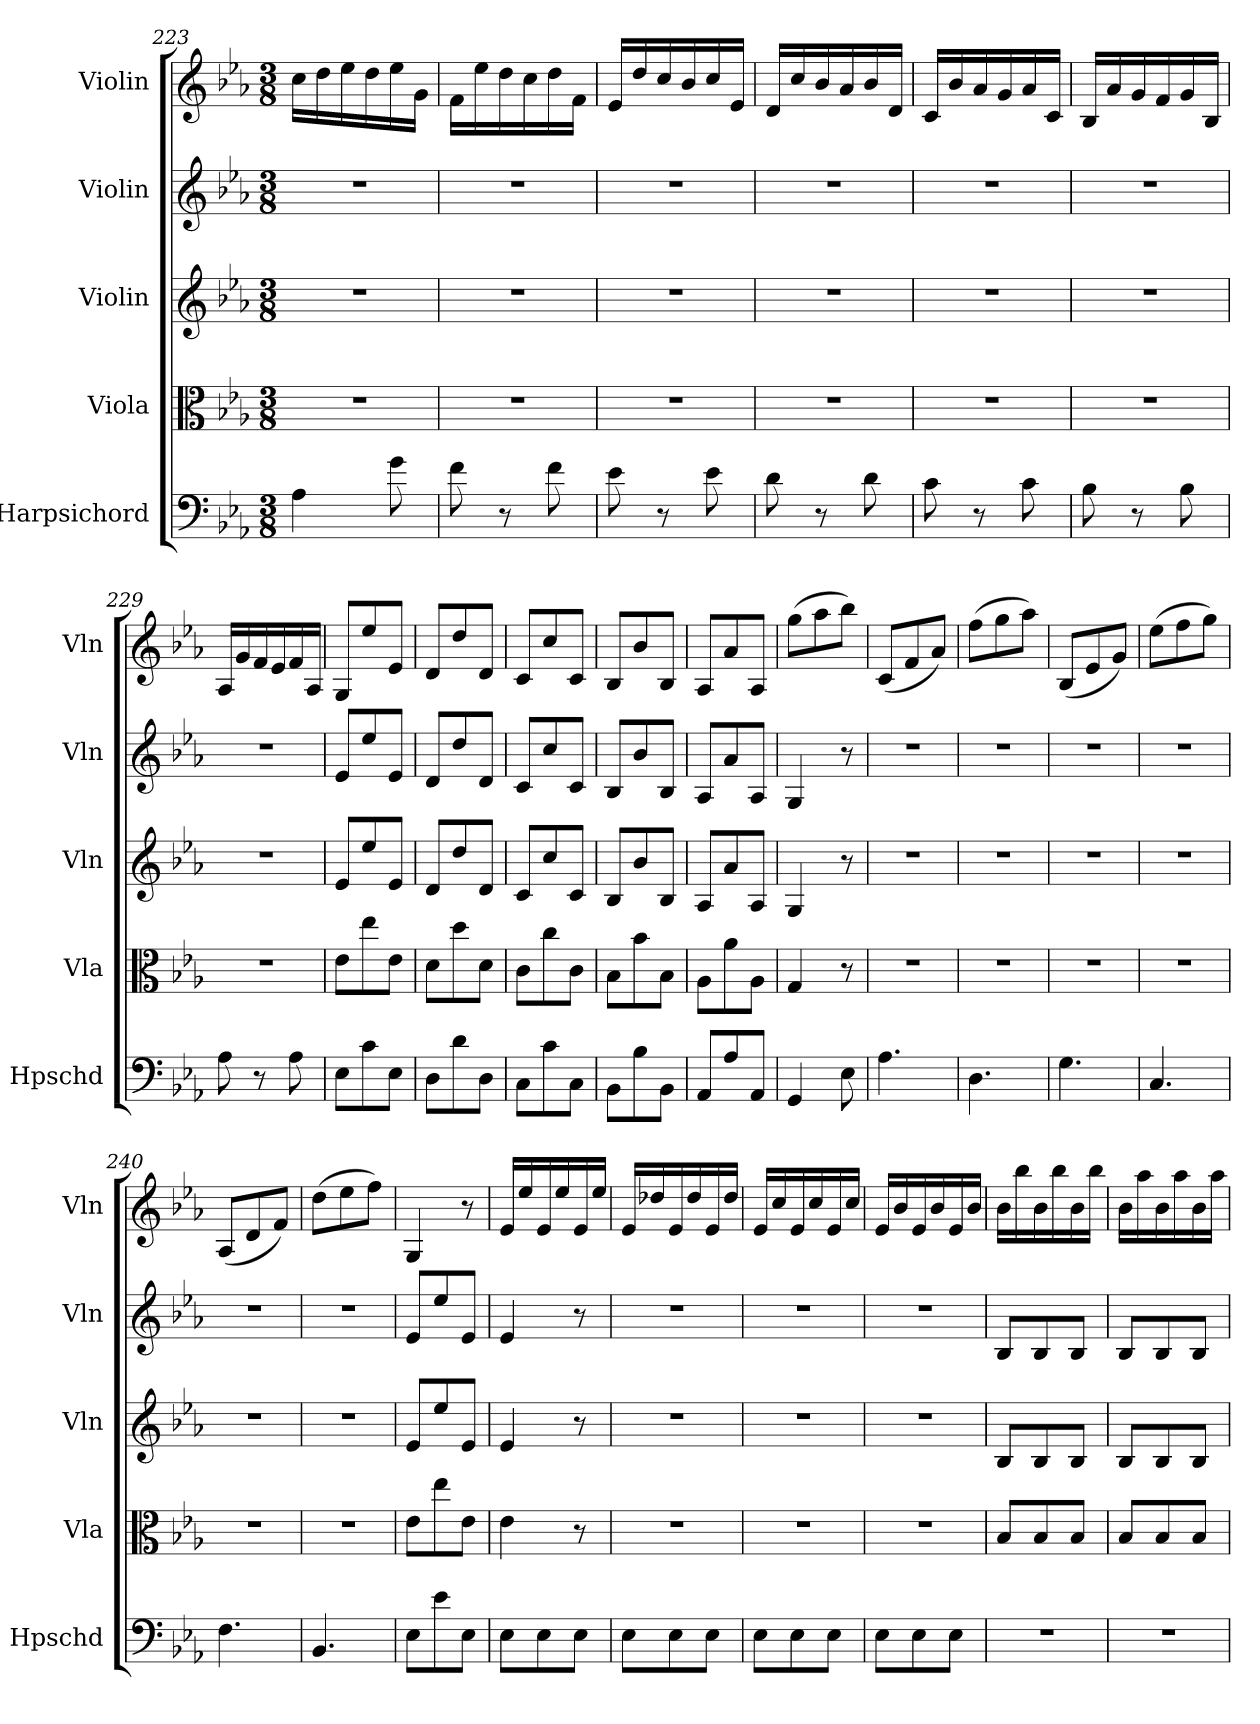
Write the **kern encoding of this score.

**kern	**kern	**kern	**kern	**kern
*part5	*part4	*part3	*part2	*part1
*staff5	*staff4	*staff3	*staff2	*staff1
*I"Harpsichord	*I"Viola	*I"Violin	*I"Violin	*I"Violin
*I'Hpschd	*I'Vla	*I'Vln	*I'Vln	*I'Vln
*clefF4	*clefC3	*clefG2	*clefG2	*clefG2
*k[b-e-a-]	*k[b-e-a-]	*k[b-e-a-]	*k[b-e-a-]	*k[b-e-a-]
*E-:	*E-:	*E-:	*E-:	*E-:
*M3/8	*M3/8	*M3/8	*M3/8	*M3/8
=223	=223	=223	=223	=223
4A-\	4.r	4.r	4.r	16cc\LL
.	.	.	.	16dd\
.	.	.	.	16ee-\
.	.	.	.	16dd\
8g\	.	.	.	16ee-\
.	.	.	.	16g\JJ
=224	=224	=224	=224	=224
8f\	4.r	4.r	4.r	16f\LL
.	.	.	.	16ee-\
8r	.	.	.	16dd\
.	.	.	.	16cc\
8f\	.	.	.	16dd\
.	.	.	.	16f\JJ
=225	=225	=225	=225	=225
8e-\	4.r	4.r	4.r	16e-/LL
.	.	.	.	16dd/
8r	.	.	.	16cc/
.	.	.	.	16b-/
8e-\	.	.	.	16cc/
.	.	.	.	16e-/JJ
=226	=226	=226	=226	=226
8d\	4.r	4.r	4.r	16d/LL
.	.	.	.	16cc/
8r	.	.	.	16b-/
.	.	.	.	16a-/
8d\	.	.	.	16b-/
.	.	.	.	16d/JJ
=227	=227	=227	=227	=227
8c\	4.r	4.r	4.r	16c/LL
.	.	.	.	16b-/
8r	.	.	.	16a-/
.	.	.	.	16g/
8c\	.	.	.	16a-/
.	.	.	.	16c/JJ
=228	=228	=228	=228	=228
8B-\	4.r	4.r	4.r	16B-/LL
.	.	.	.	16a-/
8r	.	.	.	16g/
.	.	.	.	16f/
8B-\	.	.	.	16g/
.	.	.	.	16B-/JJ
=229	=229	=229	=229	=229
8A-\	4.r	4.r	4.r	16A-/LL
.	.	.	.	16g/
8r	.	.	.	16f/
.	.	.	.	16e-/
8A-\	.	.	.	16f/
.	.	.	.	16A-/JJ
=230	=230	=230	=230	=230
8E-\L	8e-\L	8e-/L	8e-/L	8G/L
8c\	8ee-\	8ee-/	8ee-/	8ee-/
8E-\J	8e-\J	8e-/J	8e-/J	8e-/J
=231	=231	=231	=231	=231
8D\L	8d\L	8d/L	8d/L	8d/L
8d\	8dd\	8dd/	8dd/	8dd/
8D\J	8d\J	8d/J	8d/J	8d/J
=232	=232	=232	=232	=232
8C\L	8c\L	8c/L	8c/L	8c/L
8c\	8cc\	8cc/	8cc/	8cc/
8C\J	8c\J	8c/J	8c/J	8c/J
=233	=233	=233	=233	=233
8BB-\L	8B-\L	8B-/L	8B-/L	8B-/L
8B-\	8b-\	8b-/	8b-/	8b-/
8BB-\J	8B-\J	8B-/J	8B-/J	8B-/J
=234	=234	=234	=234	=234
8AA-/L	8A-\L	8A-/L	8A-/L	8A-/L
8A-/	8a-\	8a-/	8a-/	8a-/
8AA-/J	8A-\J	8A-/J	8A-/J	8A-/J
=235	=235	=235	=235	=235
4GG/	4G/	4G/	4G/	(8gg\L
.	.	.	.	8aa-\
8E-\	8r	8r	8r	8bb-\J)
=236	=236	=236	=236	=236
4.A-\	4.r	4.r	4.r	(8c/L
.	.	.	.	8f/
.	.	.	.	8a-/J)
=237	=237	=237	=237	=237
4.D\	4.r	4.r	4.r	(8ff\L
.	.	.	.	8gg\
.	.	.	.	8aa-\J)
=238	=238	=238	=238	=238
4.G\	4.r	4.r	4.r	(8B-/L
.	.	.	.	8e-/
.	.	.	.	8g/J)
=239	=239	=239	=239	=239
4.C/	4.r	4.r	4.r	(8ee-\L
.	.	.	.	8ff\
.	.	.	.	8gg\J)
=240	=240	=240	=240	=240
4.F\	4.r	4.r	4.r	(8A-/L
.	.	.	.	8d/
.	.	.	.	8f/J)
=241	=241	=241	=241	=241
4.BB-/	4.r	4.r	4.r	(8dd\L
.	.	.	.	8ee-\
.	.	.	.	8ff\J)
=242	=242	=242	=242	=242
8E-\L	8e-\L	8e-/L	8e-/L	4G/
8e-\	8ee-\	8ee-/	8ee-/	.
8E-\J	8e-\J	8e-/J	8e-/J	8r
=243	=243	=243	=243	=243
8E-\L	4e-\	4e-/	4e-/	16e-/LL
.	.	.	.	16ee-/
8E-\	.	.	.	16e-/
.	.	.	.	16ee-/
8E-\J	8r	8r	8r	16e-/
.	.	.	.	16ee-/JJ
=244	=244	=244	=244	=244
8E-\L	4.r	4.r	4.r	16e-/LL
.	.	.	.	16dd-X/
8E-\	.	.	.	16e-/
.	.	.	.	16dd-/
8E-\J	.	.	.	16e-/
.	.	.	.	16dd-/JJ
=245	=245	=245	=245	=245
8E-\L	4.r	4.r	4.r	16e-/LL
.	.	.	.	16cc/
8E-\	.	.	.	16e-/
.	.	.	.	16cc/
8E-\J	.	.	.	16e-/
.	.	.	.	16cc/JJ
=246	=246	=246	=246	=246
8E-\L	4.r	4.r	4.r	16e-/LL
.	.	.	.	16b-/
8E-\	.	.	.	16e-/
.	.	.	.	16b-/
8E-\J	.	.	.	16e-/
.	.	.	.	16b-/JJ
=247	=247	=247	=247	=247
4.r	8B-/L	8B-/L	8B-/L	16b-\LL
.	.	.	.	16bb-\
.	8B-/	8B-/	8B-/	16b-\
.	.	.	.	16bb-\
.	8B-/J	8B-/J	8B-/J	16b-\
.	.	.	.	16bb-\JJ
=248	=248	=248	=248	=248
4.r	8B-/L	8B-/L	8B-/L	16b-\LL
.	.	.	.	16aa-\
.	8B-/	8B-/	8B-/	16b-\
.	.	.	.	16aa-\
.	8B-/J	8B-/J	8B-/J	16b-\
.	.	.	.	16aa-\JJ
=	=	=	=	=
*-	*-	*-	*-	*-
